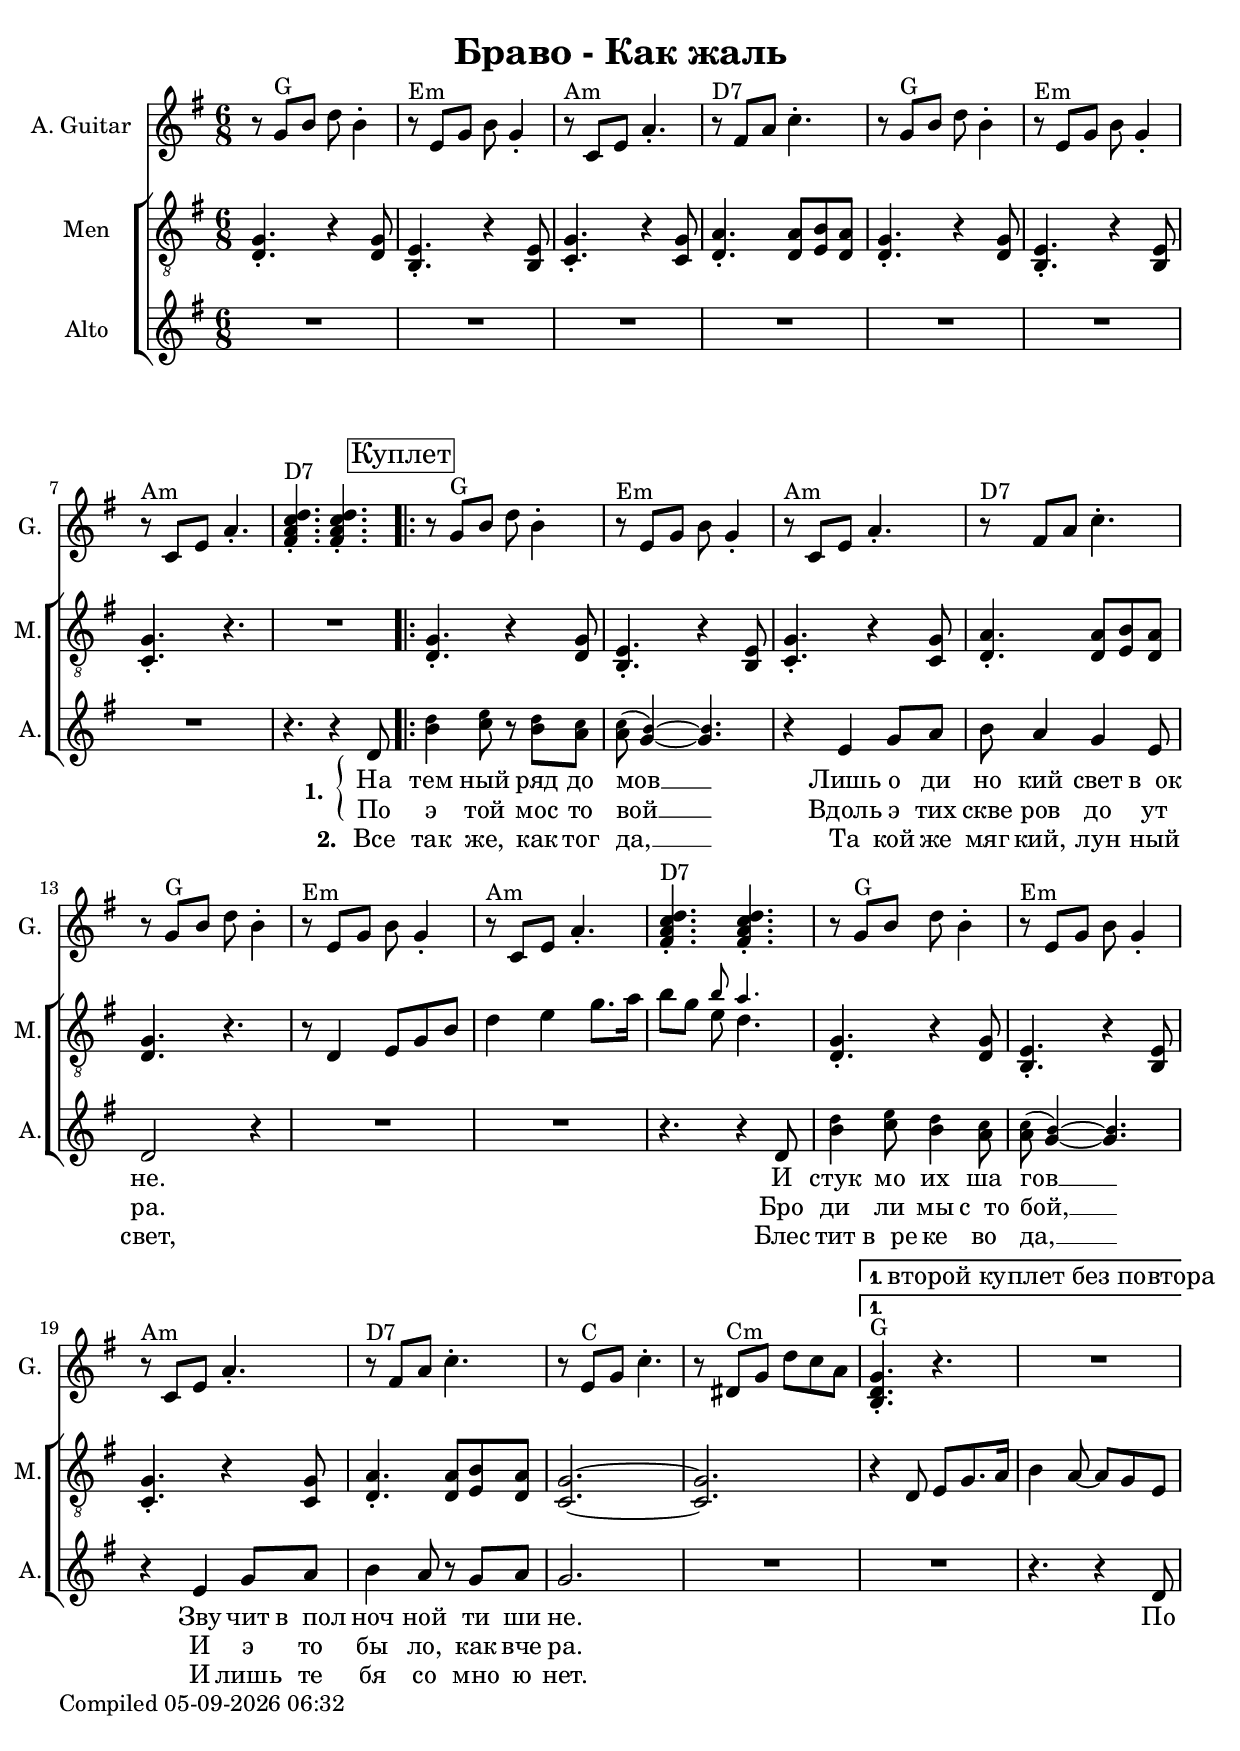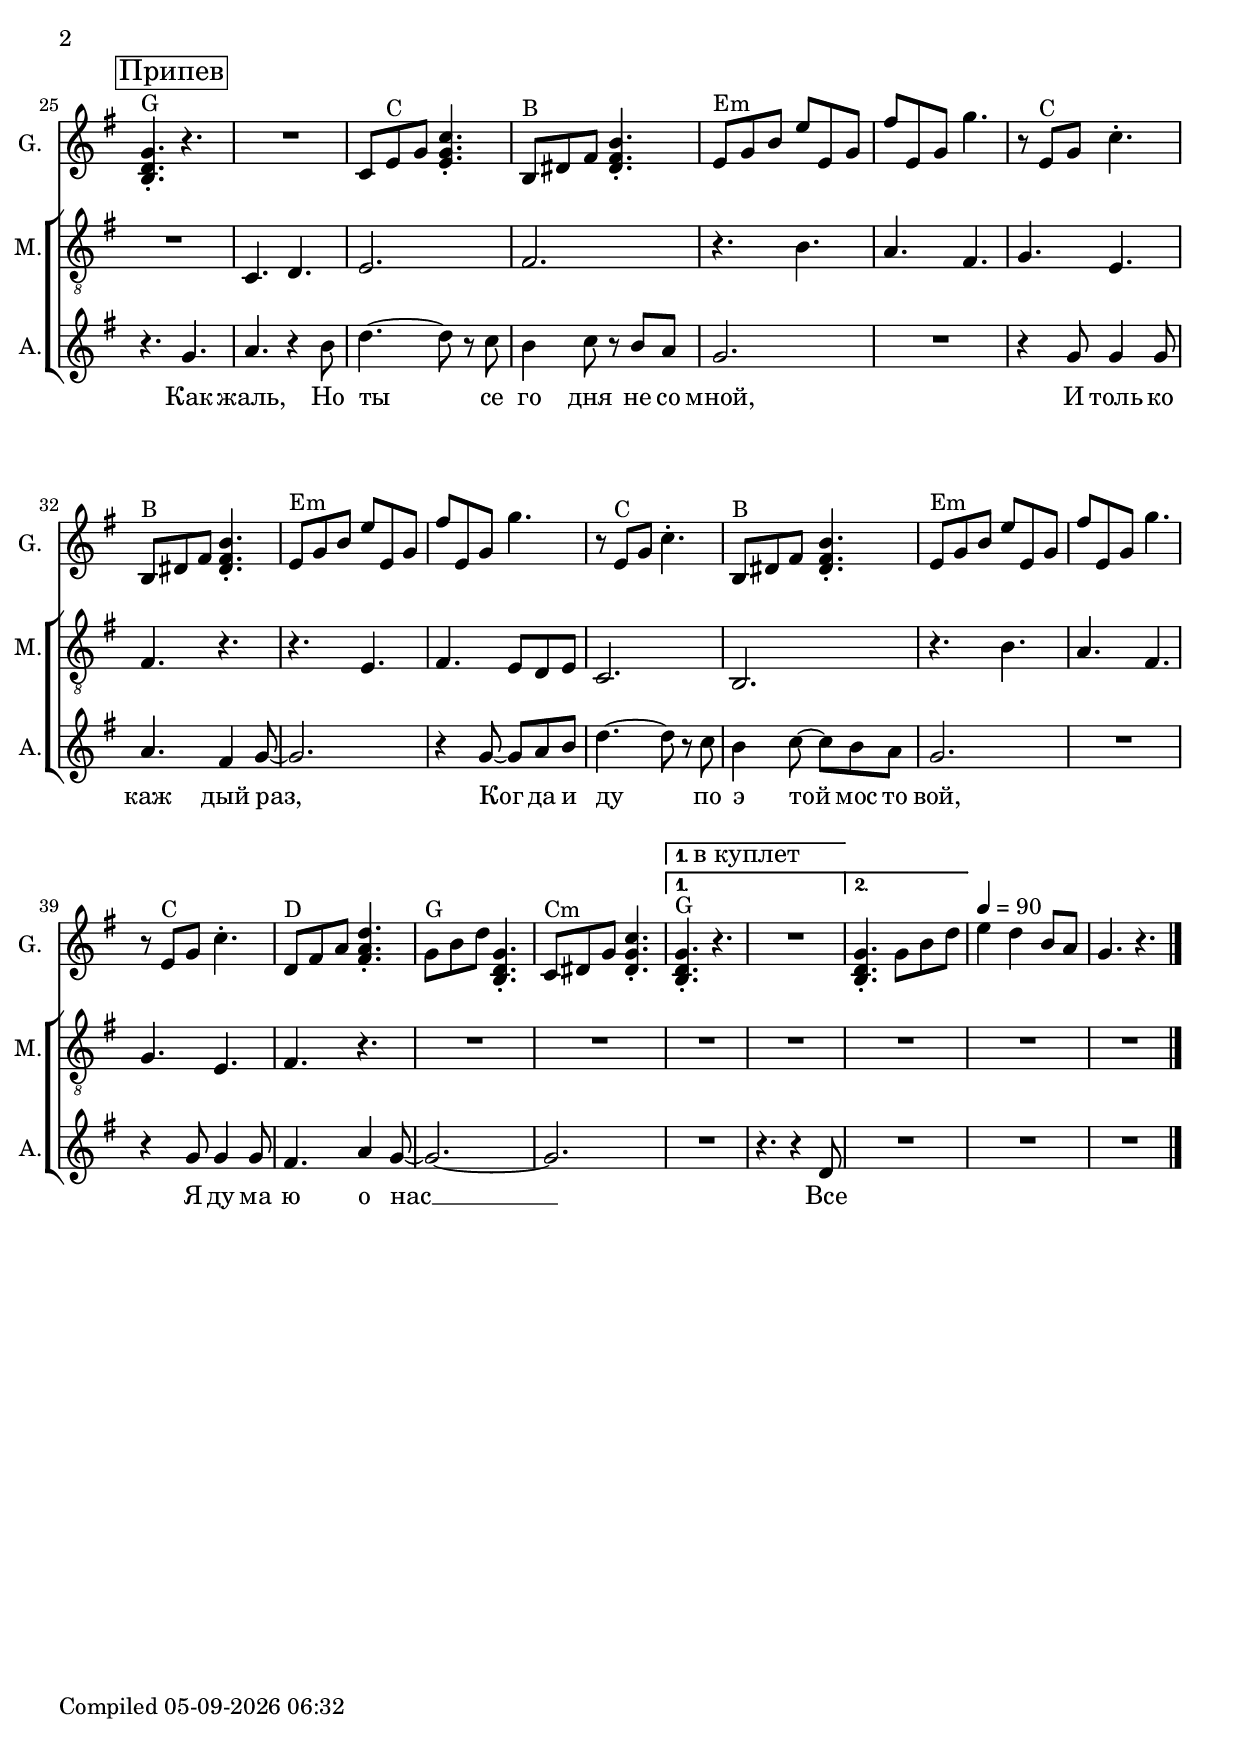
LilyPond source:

\version "2.22.0"

\header {
title = "Браво - Как жаль"
}

\layout {
  \context {
    \Score
    skipBars = ##t
  }
}

guit_G  =	\relative g' { r8  g8^G  b8  d8  b4 -. }
guit_G_short =	\relative g { <b d g>4.^G -. r4. }
guit_G_stroke =	\relative g' { g8^G  b8  d8  <b, d g>4. -. }
guit_Em =	\relative g' { r8^Em  e8  g8  b8  g4 -. }
guit_EmChorus =	\relative g' { e8^Em  g8  b8  e8  e,8  g8 }
guit_Am  =	\relative g  { r8^Am  c8  e8  a4. -. }
guit_DSept =	\relative g' { r8^\markup {"D7"}  fis8  a8  c4. -. }
guit_DSept_stroke = \relative g' { <fis a c d>4.^\markup {"D7"} -.  <fis a c d>4. -. }
guit_C = 	\relative g' { r8  e8^C  g8  c4. -. }
guit_C_stroke =	\relative g  { c8  e^C g <e g c>4. -. }
guit_Cm =	\relative g' { r8  dis8^Cm  g8  d'8  c8  a8 }
guit_Cm_stroke= \relative g { c8^Cm  dis8  g8  <dis g c>4. -. }
guit_B =	\relative g  { b8^B  dis8  fis8  <dis fis b>4. -. }
guit_D =	\relative g' { d8^D  fis8  a8  <fis a d>4. -. }
guit_UnknChorus = \relative g'' {  fis8  e,8  g8  g'4. }

guitnotesVerseEnvelope = \relative g' {
  \guit_G | 
  \guit_Em | 
  \guit_Am |
  \guit_DSept |
}

guitnotesVerseEnvelopeVerse = \relative g' {
  \guit_G | 
  \guit_Em | 
  \guit_Am | 
    
}

guitarnotes =  \relative g' {
  \clef "treble" \time 6/8 \key g \major | 
  \guitnotesVerseEnvelope
  \guitnotesVerseEnvelopeVerse
  \guit_DSept_stroke | 
  \repeat volta 2 {
% verse
  \repeat volta 2 {
  \guitnotesVerseEnvelope
  \guitnotesVerseEnvelopeVerse
  \guit_DSept_stroke | 
  \guitnotesVerseEnvelope
  \guit_C | 
  \guit_Cm | 
  }
  \alternative {{
    \set Score.repeatCommands = #'((volta "1. второй куплет без повтора"))
    \guit_G_short |  R2. | }{}}
  \set Score.repeatCommands = #'((volta #f))
  \break
  \guit_G_short | 
  R2. | 
% chorus
   \guit_C_stroke | 
   \guit_B | 
   \guit_EmChorus | 
   \guit_UnknChorus | 
   \guit_C | 
   \guit_B | 
   \guit_EmChorus | 
   \guit_UnknChorus | 
   \guit_C |
   \guit_B | 
   \guit_EmChorus | 
   \guit_UnknChorus | 
   \guit_C | 
   \guit_D | 
   \guit_G_stroke | 
   \guit_Cm_stroke | 
  }
  \alternative {{
  \set Score.repeatCommands = #'((volta "1. в куплет"))
  \guit_G_short | 
  R2. | 
  } {
  \set Score.repeatCommands = #'((volta #f))
   <b, d g>4. -.  g'8  b8  d8 }} \tempo
  4=90 | 
   e4 d4 b8  a8 | 
   g4. r4. \bar "|."
}

mennotesVerseEnvelope = \relative d {
   <d g>4. -. r4  <d g>8 |
   <b e>4. -. r4  <b e>8 | 
   <c g'>4. -. r4  <c g'>8 |
   <d a'>4. -.  <d a'>8  <e b'>8  <d a'>8 |
}

mennotesVerseEnvelopeVerse = \relative d {
   <d g>4. -. r4  <d g>8 |
   <b e>4. -. r4  <b e>8 |
   <c g'>4. -. r4. |
}

tenornotesFintOne = \relative d {
  r8 d4 e8 g b |
  d4 e g8. a16 |
   b8 g << { \tiny b8 a4. } \\ { e8  d4. } >> |
}

tenornotesFintTwo = \relative d {
   r4 d8  e g8. a16
   b4  a8 ~  a8  g8  e8 |
}

tenornotesChorus = \relative d {
   c4.  d4. |
   e2. |
   fis2. |
   r4.  b4. |
   a4.  fis4. |
   g4.  e4. |
   fis4. r4. |
   r4.  e4. |
   fis4.  e8  d8  e8 |
   c2. |
   b2. |
   r4.  b'4. | 
   a4.  fis4. | 
   g4.  e4. |
   fis4. r4. |
}


chorusnotes =  \relative d {
  \clef "treble_8" \time 6/8 \key g \major | % 1
  \mennotesVerseEnvelope
  \mennotesVerseEnvelopeVerse
  R2. |
  % verse
  \set Score.voltaSpannerDuration = #(ly:make-moment 3/2)
  \repeat volta 2 {
  \repeat volta 2 {
  \mennotesVerseEnvelope
  <d g>4. r4. |
  \tenornotesFintOne
  \mennotesVerseEnvelope
  <g c,>2. ~ ~ |
   <g c,>2. |
  }
  \alternative {{\tenornotesFintTwo}{}}
  R2. |
  \tenornotesChorus
  R2.*2 |
  }
  \alternative {{ R2.*2 }
  { R2. }}
  R2.*2 \bar "|."
}
mennotesAltEnding = \relative g' {
    <c e>2. |
   <b dis>2. | 
   <b e>2. |
   <b d>2. |
   <c e>2. |
   <b dis>2. |
   <b e>2. |
   <b d>2. |
   <c e>2. |
   <b dis>2. |
   <b e>2. |
   <b d>2. | 
   <c e>2. |
   <d fis>2. |
   <b d>2. |
   <c dis>2. |
  R2.*3 \bar "|."
}

altonotesVerse = \relative d' {
  < \tweak font-size #-2 d' b>4 < \tweak font-size #-2 e c>8 r < \tweak font-size #-2 d b> < \tweak font-size #-2 c a> |
  < \tweak font-size #-2 c a>( < \tweak font-size #-2 b g>4) ~ ~ < \tweak font-size #-2 b g>4. |
  r4  e,4 g8  a8 |
   b8  a4  g4  e8 |
   d2 r4 |
  R2.*2 |
  r4. r4  d8 | % 17
   < \tweak font-size #-2 d' b>4 < \tweak font-size #-2 e c>8 < \tweak font-size #-2 d b>4 < \tweak font-size #-2 c a>8 |
   < \tweak font-size #-2 c a>( < \tweak font-size #-2 b g>4) ~ ~ < \tweak font-size #-2 b g>4. |
  r4  e,4  g8  a8 | 
   b4  a8 r8  g8  a8 |
   g2. |
}

altonotesChorus = \relative d' {
   r4. g4. |
   a4. r4  b8 |
   d4. ~  d8 r8  c8 |
   b4  c8 r8  b8  a8 |
   g2. |
  R2. |
   r4  g8  g4  g8 |
   a4.  fis4 g8~ |
   g2. |
   r4  g8 ~  g8  a8  b8 |
   d4. ~  d8 r8  c8 |
   b4  c8 ~  c8  b8  a8 |
   g2. |
  R2. |
  r4  g8  g4  g8 |
   fis4.  a4 g8~ |
   g2. ~ |
   g2. |
}

altonotes =  \relative d' {
  \clef "treble" \time 6/8 \key g \major |
  R2.*7 |
  r4. r4  d8 \mark \markup {\box "Куплет"} |
  \repeat volta 2 {
  \repeat volta 2 {
  \altonotesVerse
  R2.
  }
  \alternative {{R2. | r4. r4  d8 | }{}}
  \mark \markup {\box "Припев"}
  \altonotesChorus
  }
  \alternative {{ R2. |
  r4. r4  d8 |
  } { R2. } }
  R2.*2 \bar "|."
}

leftbrace = \markup {
  \override #'(font-encoding . fetaBraces)
  \lookup "brace80"
}

altowordsVerseOne = \lyricmode {
  \set stanza = \markup {
    \column { \vspace #.33 "1. "}
    \leftbrace
  }
На тем ный ряд до мов __
Лишь о ди но кий свет в__ок не.
И стук мо их ша гов __
Зву чит в__пол ноч ной ти ши не.
\tag #'printonly { По }
}

altowordsVerseOnea = \lyricmode {
По э той мос то вой __
Вдоль э тих скве ров до ут ра.
Бро ди ли мы с__то бой, __
И э то бы ло, как вче ра.
}

altowordsVerseTwo = \lyricmode {
\set stanza = "2. "
Все так же, как тог да, __
Та кой же мяг кий, лун ный свет,
Блес тит в__ре ке во да, __
И лишь те бя со мно ю нет.
}

altowordsChorus = \lyricmode {
Как жаль,
Но ты се го дня не со мной,
И толь ко каж дый раз,
Ког да и ду по э той мос то вой,
Я ду ма ю о нас __

\tag #'printonly { Все }
}

altowordsprint = {
  << 
  { \altowordsVerseOne }
  \new Lyrics {
    \set associatedVoice = "alto"
    \altowordsVerseOnea
  }
  \new Lyrics {
    \set associatedVoice = "alto"
    \altowordsVerseTwo
  }
  >>
  \altowordsChorus
}

altowordsmidi = {
  \altowordsVerseOne
  \altowordsVerseOnea
  \altowordsChorus
  \altowordsVerseTwo
  \altowordsVerseTwo % this is kinda bad but hey
  \altowordsChorus
}

altowords = {
\tag #'printonly { \altowordsprint }
\tag #'midionly { \altowordsmidi }
}


% The score definition
gigaStaff = {
<<
  \new Staff
    <<
      \set Staff.instrumentName = "A. Guitar"
      \set Staff.shortInstrumentName = "G."
      \set Staff.midiInstrument = #"acoustic guitar (nylon)"
      \set Staff.midiMinimumVolume = #0.3
      \set Staff.midiMaximumVolume = #0.5
      \context Staff <<
        \context Voice = "guitar" {  \guitarnotes }
      >>
    >>
  \new ChoirStaff \with {midiInstrument = #"choir aahs"} <<
    \new Staff
    <<
      \set Staff.instrumentName = "Men"
      \set Staff.shortInstrumentName = "M."
      \set Staff.midiMinimumVolume = #0.3
      \set Staff.midiMaximumVolume = #0.5
      \context Staff <<
        \context Voice = "Chorus" {  \chorusnotes }
      >>
    >>
    \new Staff
    <<
      \set Staff.instrumentName = "Alto"
      \set Staff.shortInstrumentName = "A."

      \new Voice = "alto" <<
        \altonotes
        \context Lyrics = "alto" \lyricsto "alto" \altowords
      >>
    >>
  >>
>>
}

\score {
  \removeWithTag #'midionly
  \gigaStaff
  \layout {}
}

\score {
  \unfoldRepeats 
  \removeWithTag #'printonly
  \gigaStaff
  \midi {\tempo 4 = 105 }
}


date = #(strftime "%d-%m-%Y %H:%M" (localtime (current-time)))
\paper {
  oddFooterMarkup = \markup {
      Compiled \date
  }
  evenFooterMarkup = \oddFooterMarkup
}
